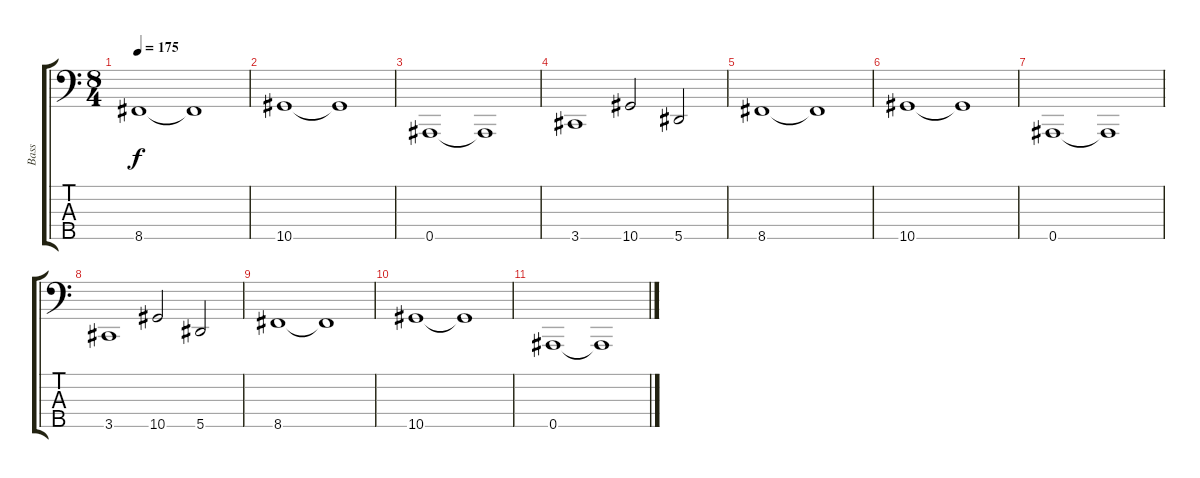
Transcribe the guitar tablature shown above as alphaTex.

\track ("Bass" "Bass") {instrument electricbasspick}
\staff {score tabs}
\tuning (Ab2 Eb2 Bb1 F1 Bb0) {hide}
\ts (8 4)
\tempo 175
\clef f4
\ks c
8.5.1{dy f} 8.5{t}.1 |
10.5.1 10.5{t}.1 |
0.5.1 0.5{t}.1 |
3.5.1 10.5.2 5.5.2 |
8.5.1 8.5{t}.1 |
10.5.1 10.5{t}.1 |
0.5.1 0.5{t}.1 |
3.5.1 10.5.2 5.5.2 |
8.5.1 8.5{t}.1 |
10.5.1 10.5{t}.1 |
0.5.1 0.5{t}.1
